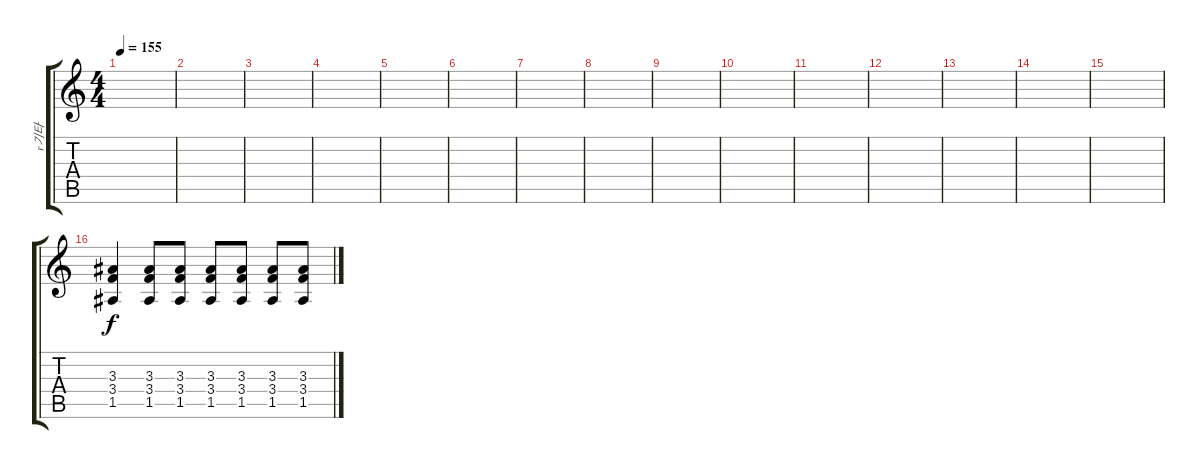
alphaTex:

\track ("r기타" "r기타") {instrument distortionguitar}
\staff {score tabs}
\tuning (E4 B3 G3 D3 A2 E2) {hide}
\ts (4 4)
\tempo 155
\clef g2
\ks c
|
|
|
|
|
|
|
|
|
|
|
|
|
|
|
(3.3 3.4 1.5).4 (3.3 3.4 1.5).8 (3.3 3.4 1.5).8 (3.3 3.4 1.5).8 (3.3 3.4 1.5).8 (3.3 3.4 1.5).8 (3.3 3.4 1.5).8
